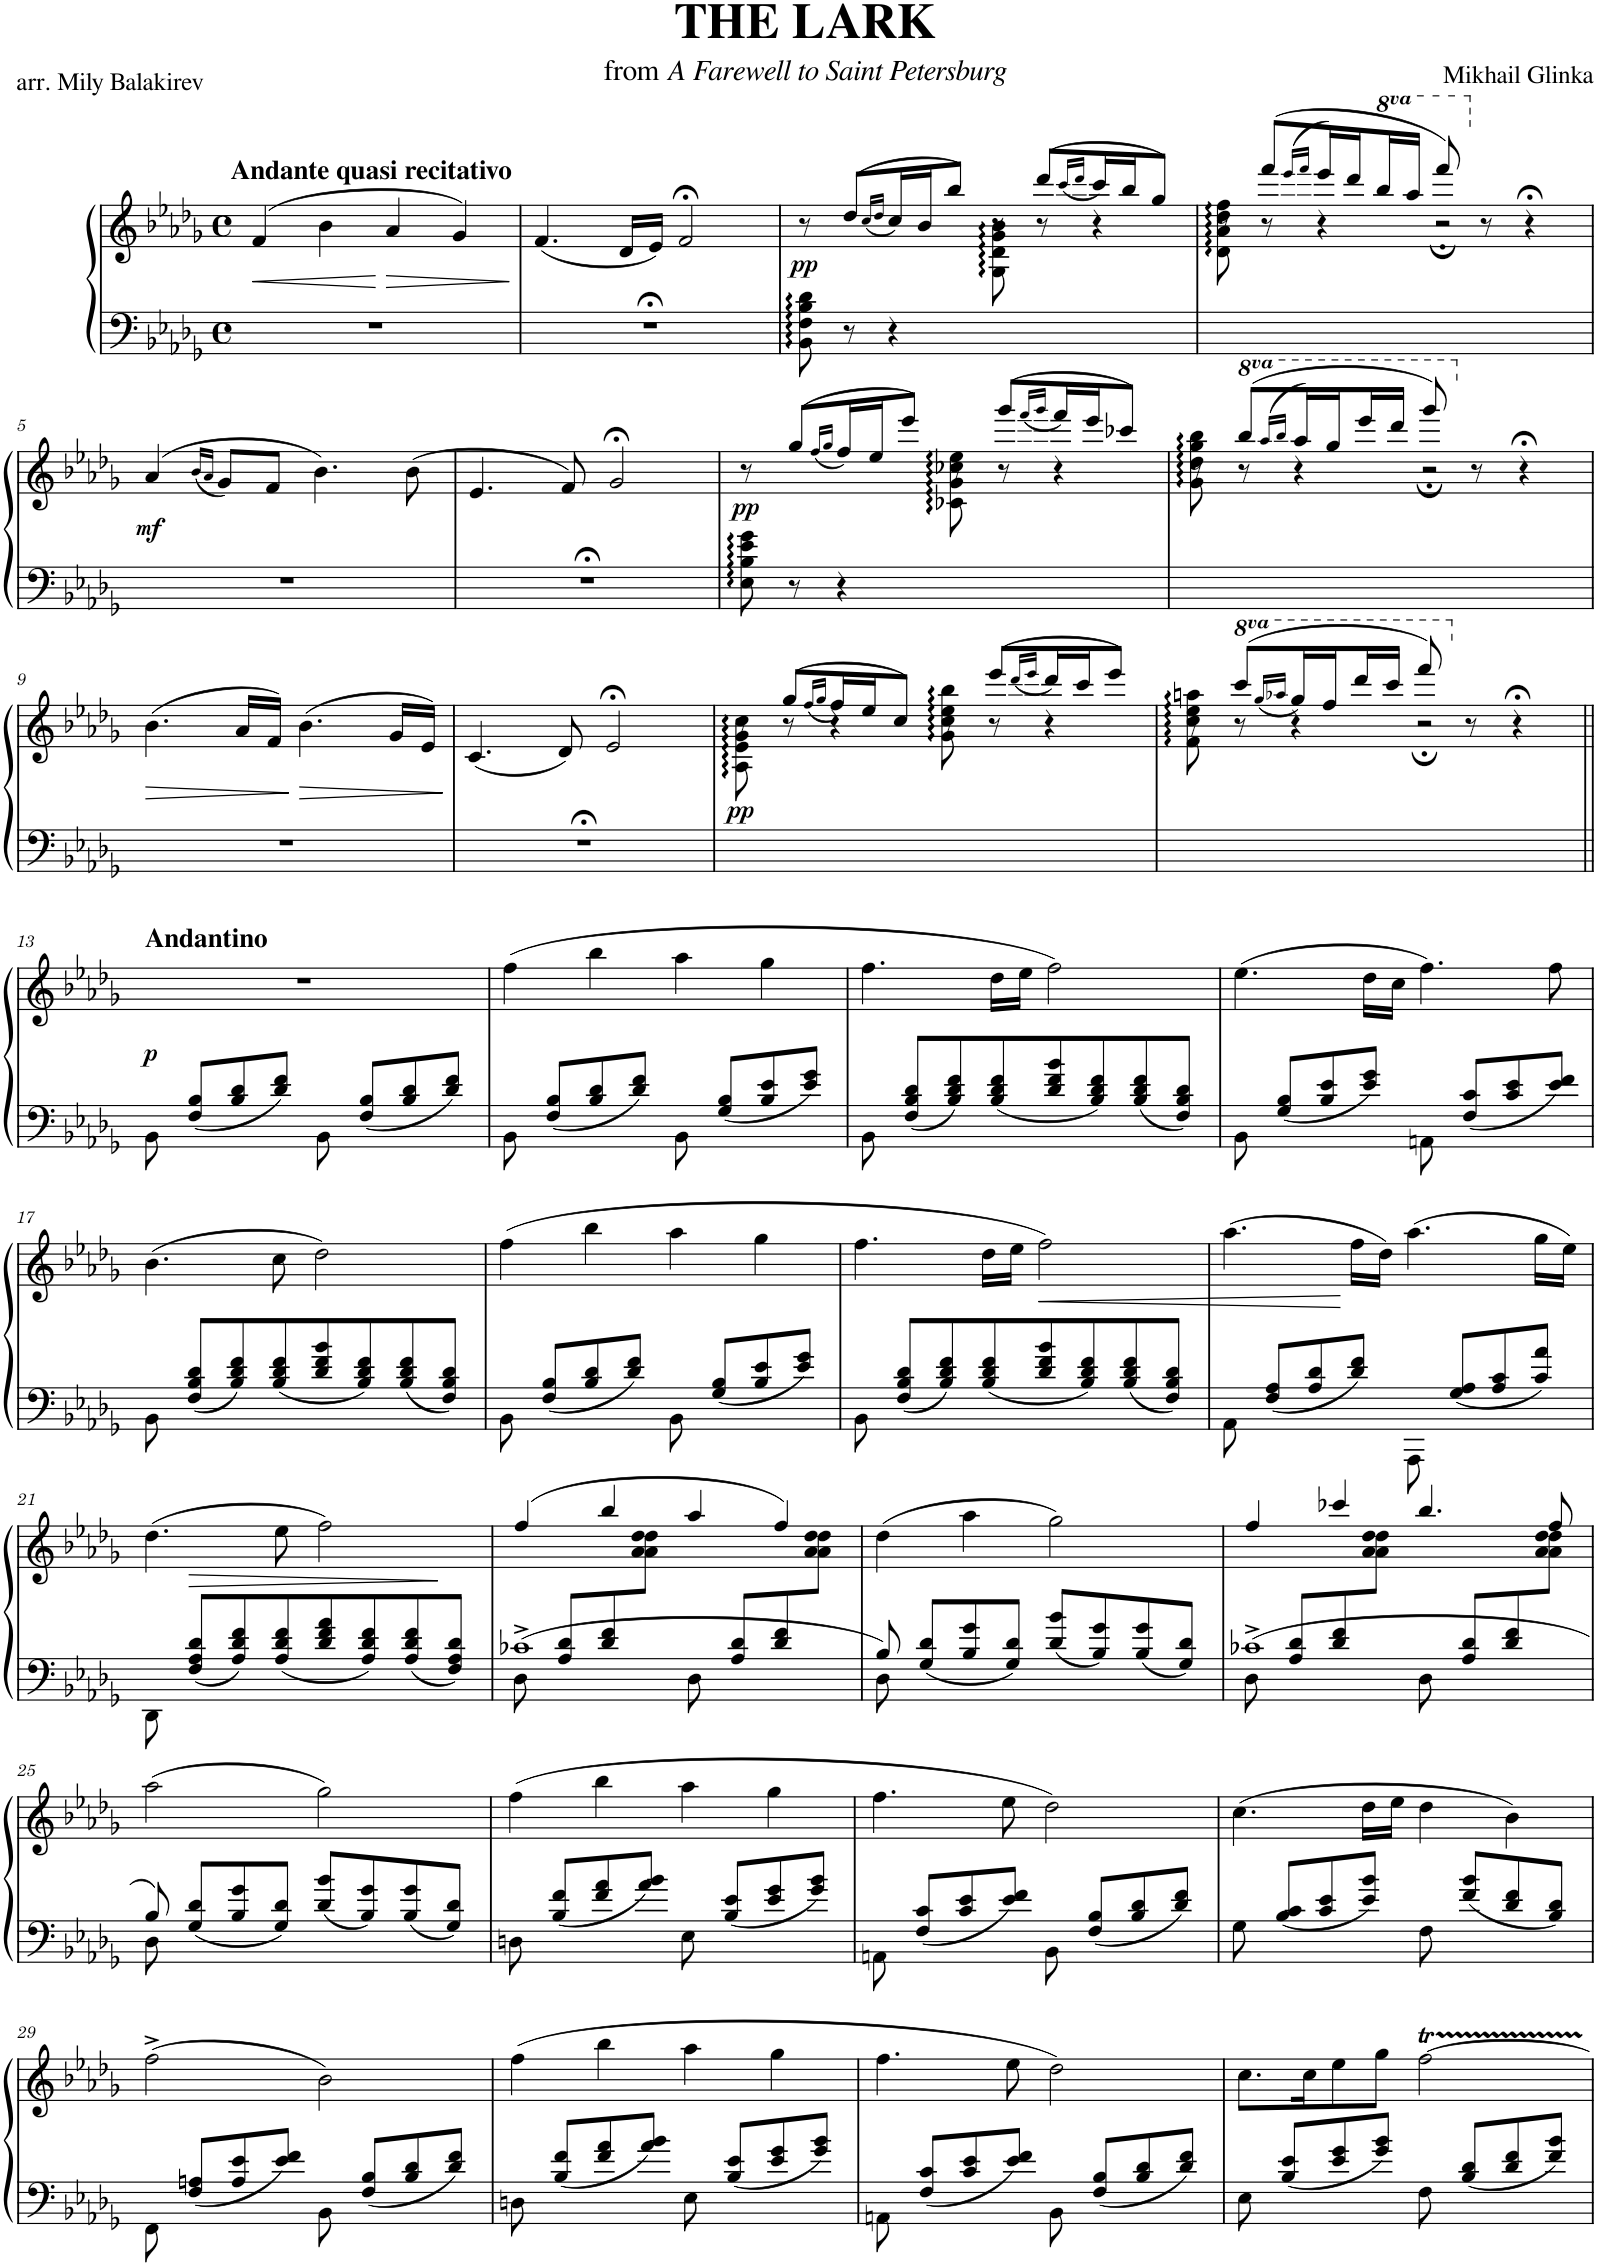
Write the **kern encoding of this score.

**kern	**kern	**dynam
*part1	*part1	*part1
*staff2	*staff1	*staff1/2
*I"鋼琴	*	*
*clefF4	*clefG2	*
*k[b-e-a-d-g-]	*k[b-e-a-d-g-]	*
*M4/4	*M4/4	*
*met(c)	*met(c)	*
=1	=1	=1
!	!LO:TX:a:B:t=Andante quasi recitativo	!
!	!	!LO:HP:b
1r	(4f/	<
.	4b-\	.
!	!	!LO:HP:n=1:b
.	4a-/	[ >
.	4g-/)	.
.	.	]
=2	=2	=2
1r;<	(4.f/	.
.	16d-/LL	.
.	16e-/JJ)	.
.	2f;</	.
=3	=3	=3
*	*^	*
!	!	!	!LO:DY:b
8BB-\ 8F\ 8B-\ 8d-\	8r	2ryy	pp
8r	(>8dd-/L	.	.
.	(16qcc/LL	.	.
.	16qdd-/JJ	.	.
4r	16cc/L)	.	.
.	16b-/J	.	.
.	8bb-/J)	.	.
8ryy	8r	8G-\ 8d-\ 8g-\ 8b-\	.
8r	(>8ddd-/L	4.ryy	.
.	(16qccc/LL	.	.
.	16qddd-/JJ	.	.
4r	16ccc/L)	.	.
.	16bb-/J	.	.
.	8gg-/J)	.	.
=4	=4	=4	=4
8ryy	8r	8d-\ 8a-\ 8dd-\ 8ff\	.
8r	(>8fff/L	2..ryy	.
.	(>16qeee-/LL	.	.
.	16qfff/JJ	.	.
4r	16eee-/L)	.	.
.	16ddd-/J	.	.
*	*8va	*	*
.	16bbb-/L	.	.
.	16aaa-/JJ	.	.
2r;	8ffff/)	.	.
*	*X8va	*	*
.	8r	.	.
.	4r;<	.	.
*	*v	*v	*
!!LO:LB:g=z
=5	=5	=5
!	!	!LO:DY:b
1r	(4a-/	mf
.	(16qb-/LL	.
.	16qa-/JJ	.
.	8g-/L)	.
.	8f/J	.
.	4.b-\)	.
.	(8b-\	.
=6	=6	=6
1r;<	4.e-/	.
.	8f/)	.
.	2g-;</	.
=7	=7	=7
*	*^	*
!	!	!	!LO:DY:b
8E-\ 8B-\ 8e-\ 8g-\	8r	2ryy	pp
8r	(>8gg-/L	.	.
.	(16qff/LL	.	.
.	16qgg-/JJ	.	.
4r	16ff/L)	.	.
.	16ee-/J	.	.
.	8eee-/J)	.	.
8ryy	8r	8c-X\ 8g-\ 8cc-X\ 8ee-\	.
8r	(>8ggg-/L	4.ryy	.
.	(16qfff/LL	.	.
.	16qggg-/JJ	.	.
4r	16fff/L)	.	.
.	16eee-/J	.	.
.	8ccc-X/J)	.	.
=8	=8	=8	=8
8ryy	8r	8g-\ 8dd-\ 8gg-\ 8bb-\	.
*	*8va	*	*
8r	(>8bbb-/L	2..ryy	.
.	(>16qaaa-/LL	.	.
.	16qbbb-/JJ	.	.
4r	16aaa-/L)	.	.
.	16ggg-/J	.	.
.	16eeee-/L	.	.
.	16dddd-/JJ	.	.
2r;	8gggg-/)	.	.
*	*X8va	*	*
.	8r	.	.
.	4r;<	.	.
*	*v	*v	*
!!LO:LB:g=z
=9	=9	=9
!	!	!LO:HP:b
1r	(4.b-\	>
.	16a-/LL	.
.	16f/JJ)	.
!	!	!LO:HP:n=1:b
.	(4.b-\	] >
.	16g-/LL	.
.	16e-/JJ)	.
.	.	]
=10	=10	=10
1r;<	(4.c/	.
.	8d-/)	.
.	2e-;</	.
=11	=11	=11
*	*^	*
!	!	!	!LO:DY:b
8ryy	8r	8A-\ 8e-\ 8g-\ 8cc\	pp
8r	(>8gg-/L	4.ryy	.
.	(16qff/LL	.	.
.	16qgg-/JJ	.	.
4r	16ff/L)	.	.
.	16ee-/J	.	.
.	8cc/J)	.	.
8ryy	8r	8g-\ 8cc\ 8ee-\ 8bb-\	.
8r	(>8eee-/L	4.ryy	.
.	(16qddd-/LL	.	.
.	16qeee-/JJ	.	.
4r	16ddd-/L)	.	.
.	16ccc/J	.	.
.	8eee-/J)	.	.
=12	=12	=12	=12
8ryy	8r	8f\ 8cc\ 8ee-\ 8aan\	.
*	*8va	*	*
8r	(>8cccc/L	2..ryy	.
.	(16qggg-/LL	.	.
.	16qaaa-X/JJ	.	.
4r	16ggg-/L)	.	.
.	16fff/J	.	.
.	16dddd-/L	.	.
.	16cccc/JJ	.	.
2r;	8ffff/)	.	.
*	*X8va	*	*
.	8r	.	.
.	4r;<	.	.
*	*v	*v	*
!!LO:LB:g=z
=13||	=13||	=13||
!	!LO:TX:a:B:t=Andantino	!
!	!	!LO:DY:b
8BB-^^\	1r	p
8F/ 8B-/L	.	.
8B-/ 8d-/	.	.
8d-/ 8f/J	.	.
8BB-^^\	.	.
8F/ 8B-/L	.	.
8B-/ 8d-/	.	.
8d-/ 8f/J	.	.
=14	=14	=14
8BB-^^\	(4ff\	.
8F/ 8B-/L	.	.
8B-/ 8d-/	4bb-\	.
8d-/ 8f/J	.	.
8BB-^^\	4aa-\	.
8G-/ 8B-/L	.	.
8B-/ 8e-/	4gg-\	.
8e-/ 8g-/J	.	.
=15	=15	=15
8BB-^^\	4.ff\	.
8F/ 8B-/ 8d-/L	.	.
8B-/ 8d-/ 8f/	.	.
8B-/ 8d-/ 8f/	16dd-\LL	.
.	16ee-\JJ	.
8d-/ 8f/ 8b-/	2ff\)	.
8B-/ 8d-/ 8f/	.	.
8B-/ 8d-/ 8f/	.	.
8F/ 8B-/ 8d-/J	.	.
=16	=16	=16
8BB-^^\	(4.ee-\	.
8G-/ 8B-/L	.	.
8B-/ 8e-/	.	.
8e-/ 8g-/J	16dd-\LL	.
.	16cc\JJ	.
8AAn^^\	4.ff\)	.
8F/ 8c/L	.	.
8c/ 8e-/	.	.
8e-/ 8f/J	8ff\	.
!!LO:LB:g=z
=17	=17	=17
8BB-^^\	(4.b-\	.
8F/ 8B-/ 8d-/L	.	.
8B-/ 8d-/ 8f/	.	.
8B-/ 8d-/ 8f/	8cc\	.
8d-/ 8f/ 8b-/	2dd-\)	.
8B-/ 8d-/ 8f/	.	.
8B-/ 8d-/ 8f/	.	.
8F/ 8B-/ 8d-/J	.	.
=18	=18	=18
8BB-^^\	(4ff\	.
8F/ 8B-/L	.	.
8B-/ 8d-/	4bb-\	.
8d-/ 8f/J	.	.
8BB-^^\	4aa-\	.
8G-/ 8B-/L	.	.
8B-/ 8e-/	4gg-\	.
8e-/ 8g-/J	.	.
=19	=19	=19
8BB-^^\	4.ff\	.
8F/ 8B-/ 8d-/L	.	.
8B-/ 8d-/ 8f/	.	.
8B-/ 8d-/ 8f/	16dd-\LL	.
.	16ee-\JJ	.
!	!	!LO:HP:b
8d-/ 8f/ 8b-/	2ff\)	<
8B-/ 8d-/ 8f/	.	.
8B-/ 8d-/ 8f/	.	.
8F/ 8B-/ 8d-/J	.	.
=20	=20	=20
8AA-^^\	(4.aa-\	.
8F/ 8A-/L	.	.
8A-/ 8d-/	.	.
8d-/ 8f/J	16ff\LL	[
.	16dd-\JJ)	.
8AAA-^^\	(4.aa-\	.
8G-/ 8A-/L	.	.
8A-/ 8c/	.	.
8c/ 8a-/J	16gg-\LL	.
.	16ee-\JJ)	.
!!LO:LB:g=z
=21	=21	=21
8DD-^^\	(4.dd-\	.
8F/ 8A-/ 8d-/L	.	.
8A-/ 8d-/ 8f/	.	.
8A-/ 8d-/ 8f/	8ee-\	.
8d-/ 8f/ 8a-/	2ff\)	.
8A-/ 8d-/ 8f/	.	.
8A-/ 8d-/ 8f/	.	.
8F/ 8A-/ 8d-/J	.	.
=22	=22	=22
*^	*^	*
*	*	*	*^	*
8D-^^\	1c-X^>	(>4ff/	4.ryy	4.ryy	.
8A-/ 8d-/L	.	.	.	.	.
8d-/ 8f/	.	4bb-/	.	.	.
8ryy	.	.	8a- 8dd-	8a-\ 8dd-\J	.
8D-^^\	.	4aa-/	4.ryy	4.ryy	.
8A-/ 8d-/L	.	.	.	.	.
8d-/ 8f/	.	4ff/)	.	.	.
8ryy	.	.	8a- 8dd-	8a-\ 8dd-\J	.
*	*	*v	*v	*v	*
=23	=23	=23	=23
8D-^^\	8B-/	(4dd-\	.
8G-/ 8d-/L	2..ryy	.	.
8B-/ 8g-/	.	4aa-\	.
8G-/ 8d-/J	.	.	.
8d-/ 8b-/L	.	2gg-\)	.
8B-/ 8g-/	.	.	.
8B-/ 8g-/	.	.	.
8G-/ 8d-/J	.	.	.
=24	=24	=24	=24
*	*	*^	*
*	*	*	*^	*
8D-^^\	1c-X^>	4ff/	4.ryy	4.ryy	.
8A-/ 8d-/L	.	.	.	.	.
8d-/ 8f/	.	4ccc-X/	.	.	.
8ryy	.	.	8a- 8dd-	8a-\ 8dd-\J	.
8D-^^\	.	4.bb-/	4.ryy	4.ryy	.
8A-/ 8d-/L	.	.	.	.	.
8d-/ 8f/	.	.	.	.	.
8ryy	.	8ff/	8a- 8dd-	8a-\ 8dd-\J	.
*	*	*v	*v	*v	*
!!LO:LB:g=z
=25	=25	=25	=25
8D-^^\	8B-/	(2aa-\	.
8G-/ 8d-/L	2..ryy	.	.
8B-/ 8g-/	.	.	.
8G-/ 8d-/J	.	.	.
8d-/ 8b-/L	.	2gg-\)	.
8B-/ 8g-/	.	.	.
8B-/ 8g-/	.	.	.
8G-/ 8d-/J	.	.	.
*v	*v	*	*
=26	=26	=26
8Dn^^\	(4ff\	.
8B-/ 8f/L	.	.
8f/ 8a-/	4bb-\	.
8a-/ 8b-/J	.	.
8E-^^\	4aa-\	.
8B-/ 8e-/L	.	.
8e-/ 8g-/	4gg-\	.
8g-/ 8b-/J	.	.
=27	=27	=27
8AAn^^\	4.ff\	.
8F/ 8c/L	.	.
8c/ 8e-/	.	.
8e-/ 8f/J	8ee-\	.
8BB-^^\	2dd-\)	.
8F/ 8B-/L	.	.
8B-/ 8d-/	.	.
8d-/ 8f/J	.	.
=28	=28	=28
8G-^^\	(4.cc\	.
8B-/ 8c/L	.	.
8c/ 8e-/	.	.
8e-/ 8b-/J	16dd-\LL	.
.	16ee-\JJ	.
8F^^\	4dd-\	.
8f/ 8b-/L	.	.
8d-/ 8f/	4b-\)	.
8B-/ 8d-/J	.	.
!!LO:LB:g=z
=29	=29	=29
8FF^^\	(2ff^\	.
8F/ 8An/L	.	.
8A/ 8e-/	.	.
8e-/ 8f/J	.	.
8BB-^^\	2b-\)	.
8F/ 8B-/L	.	.
8B-/ 8d-/	.	.
8d-/ 8f/J	.	.
=30	=30	=30
8Dn^^\	(4ff\	.
8B-/ 8f/L	.	.
8f/ 8a-/	4bb-\	.
8a-/ 8b-/J	.	.
8E-^^\	4aa-\	.
8B-/ 8e-/L	.	.
8e-/ 8g-/	4gg-\	.
8g-/ 8b-/J	.	.
=31	=31	=31
8AAn^^\	4.ff\	.
8F/ 8c/L	.	.
8c/ 8e-/	.	.
8e-/ 8f/J	8ee-\	.
8BB-^^\	2dd-\)	.
8F/ 8B-/L	.	.
8B-/ 8d-/	.	.
8d-/ 8f/J	.	.
=32	=32	=32
8E-^^\	8.cc\L	.
8B-/ 8e-/L	.	.
.	16cc\K	.
8e-/ 8g-/	8ee-\	.
8g-/ 8b-/J	8gg-\J	.
8F^^\	[2fft\	.
8B-/ 8d-/L	.	.
8d-/ 8f/	.	.
8f/ 8b-/J	.	.
=	=	=
*-	*-	*-
